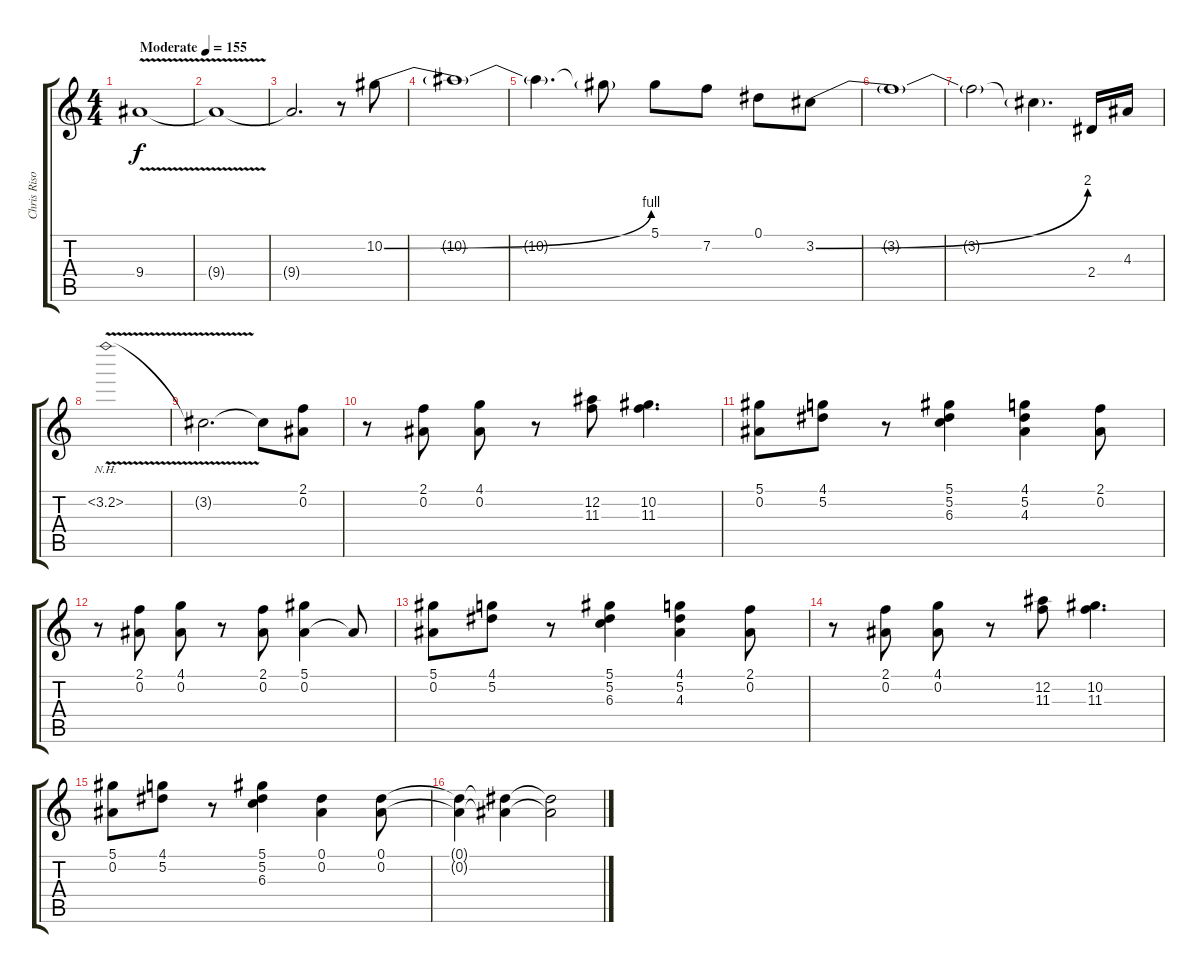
\track ("Chris Risola - Lead" "Chris Riso") {instrument distortionguitar}
\staff {score tabs}
\tuning (Eb4 Bb3 Gb3 Db3 Ab2 Eb2) {hide}
\ts (4 4)
\tempo (155 "Moderate")
\clef g2
\ks c
9.4{v}.1{dy f instrument distortionguitar} |
9.4{t}.1 |
9.4{t}.2{d} r.8 10.2{be (bend 0 0 60 4)}.8 |
10.2{t}.1 |
10.2{t}.4{d} 10.2{t}.8 5.1.8 7.2.8 0.1.8 3.2{be (bend 0 0 60 8)}.8 |
3.2{t}.1 |
3.2{t}.2 3.2{t}.4{d} 2.4.16 4.3.16 |
3.2{nh v}.1 |
3.2{t}.2{d} 3.2{t}.8 (2.1 0.2).8{instrument distortionguitar} |
r.8 (2.1 0.2).8 (4.1 0.2).8 r.8 (12.2 11.3).8 (10.2 11.3).4{d} |
(5.1 0.2).8 (4.1 5.2).8 r.8 (5.1 5.2 6.3).4 (4.1 5.2 4.3).4 (2.1 0.2).8 |
r.8 (2.1 0.2).8 (4.1 0.2).8 r.8 (2.1 0.2).8 (5.1 0.2).4 0.2{t}.8 |
(5.1 0.2).8 (4.1 5.2).8 r.8 (5.1 5.2 6.3).4 (4.1 5.2 4.3).4 (2.1 0.2).8 |
r.8 (2.1 0.2).8 (4.1 0.2).8 r.8 (12.2 11.3).8 (10.2 11.3).4{d} |
(5.1 0.2).8 (4.1 5.2).8 r.8 (5.1 5.2 6.3).4 (0.1 0.2).4 (0.1 0.2).8 |
(0.1{t} 0.2{t}).4 (0.1{t} 0.2{t}).4 (0.1{t} 0.2{t}).2
